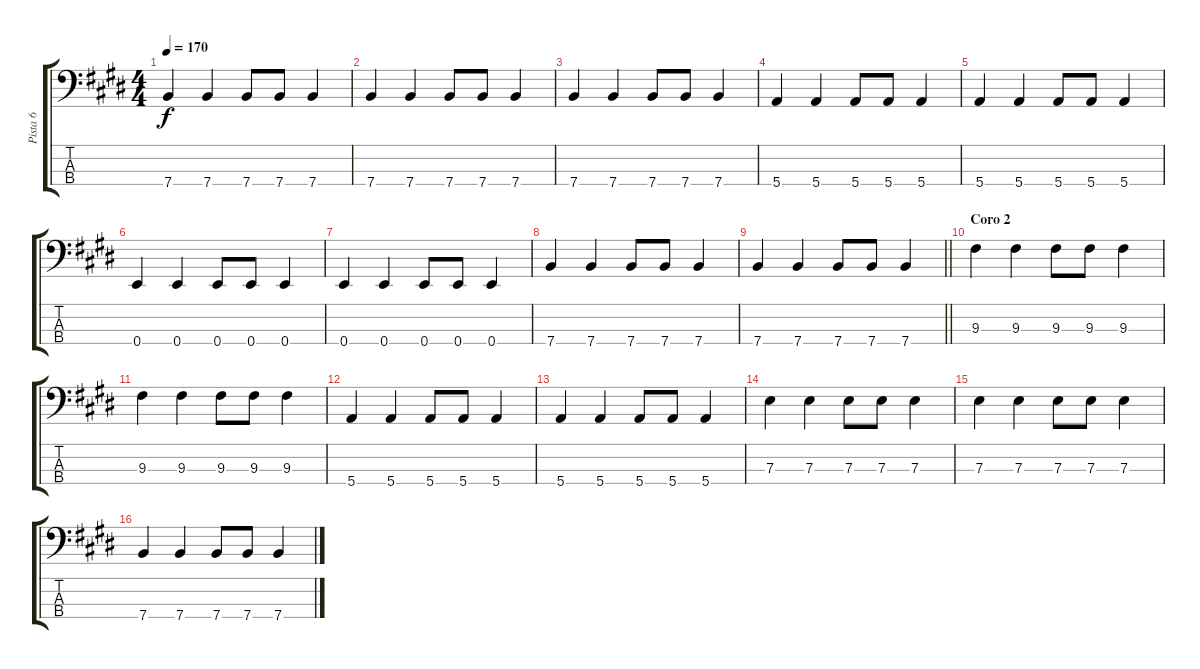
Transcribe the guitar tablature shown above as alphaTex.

\track ("Pista 6" "Pista 6") {instrument electricbassfinger}
\staff {score tabs}
\tuning (G2 D2 A1 E1) {hide}
\ts (4 4)
\tempo 170
\clef f4
\ks e
7.4.4{dy f} 7.4.4 7.4.8 7.4.8 7.4.4 |
7.4.4 7.4.4 7.4.8 7.4.8 7.4.4 |
7.4.4 7.4.4 7.4.8 7.4.8 7.4.4 |
5.4.4 5.4.4 5.4.8 5.4.8 5.4.4 |
5.4.4 5.4.4 5.4.8 5.4.8 5.4.4 |
0.4.4 0.4.4 0.4.8 0.4.8 0.4.4 |
0.4.4 0.4.4 0.4.8 0.4.8 0.4.4 |
7.4.4 7.4.4 7.4.8 7.4.8 7.4.4 |
\barLineRight lightlight
7.4.4 7.4.4 7.4.8 7.4.8 7.4.4 |
\section ("" "Coro 2")
9.3.4 9.3.4 9.3.8 9.3.8 9.3.4 |
9.3.4 9.3.4 9.3.8 9.3.8 9.3.4 |
5.4.4 5.4.4 5.4.8 5.4.8 5.4.4 |
5.4.4 5.4.4 5.4.8 5.4.8 5.4.4 |
7.3.4 7.3.4 7.3.8 7.3.8 7.3.4 |
7.3.4 7.3.4 7.3.8 7.3.8 7.3.4 |
7.4.4 7.4.4 7.4.8 7.4.8 7.4.4
